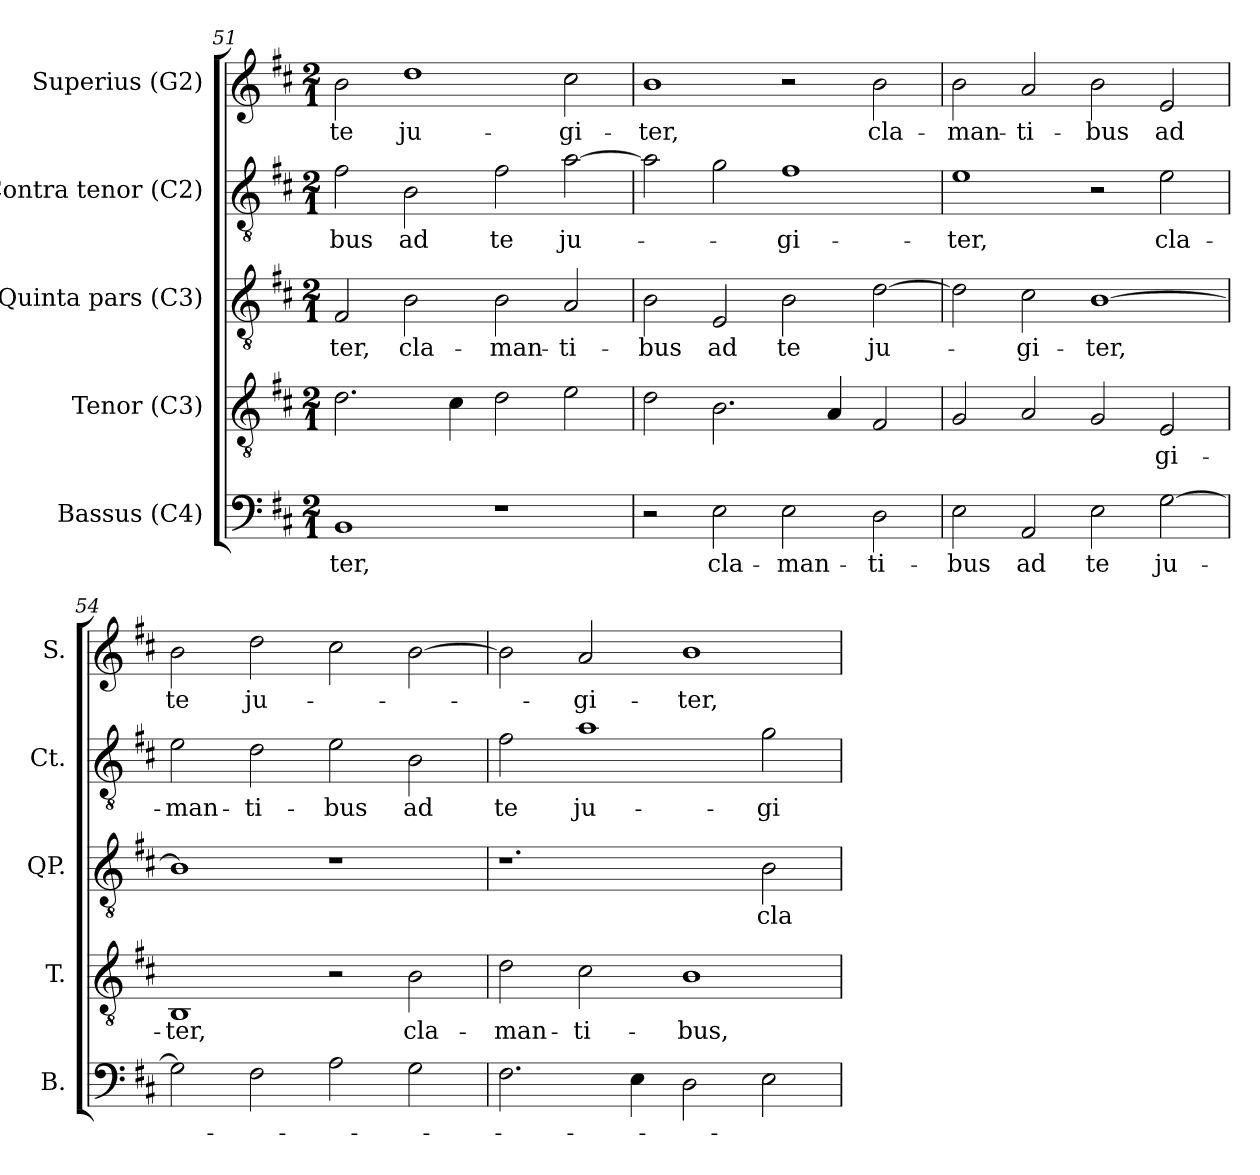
**kern	**text	**kern	**text	**kern	**text	**kern	**text	**kern	**text
*part5	*part5	*part4	*part4	*part3	*part3	*part2	*part2	*part1	*part1
*staff5	*staff5	*staff4	*staff4	*staff3	*staff3	*staff2	*staff2	*staff1	*staff1
*I"Bassus (C4)	*	*I"Tenor (C3)	*	*I"Quinta pars (C3)	*	*I"Contra tenor (C2)	*	*I"Superius (G2)	*
*I'B.	*	*I'T.	*	*I'QP.	*	*I'Ct.	*	*I'S.	*
*clefF4	*	*clefGv2	*	*clefGv2	*	*clefGv2	*	*clefG2	*
*	*	*ITrd7c12	*	*ITrd7c12	*	*	*	*	*
*k[f#c#]	*	*k[f#c#]	*	*k[f#c#]	*	*k[f#c#]	*	*k[f#c#]	*
*D:	*	*D:	*	*D:	*	*D:	*	*D:	*
*M2/1	*	*M2/1	*	*M2/1	*	*M2/1	*	*M2/1	*
=51	=51	=51	=51	=51	=51	=51	=51	=51	=51
!	!LO:LY:b:color=#000000	!	!	!	!	!	!	!	!
!	!	!	!	!	!LO:LY:b:color=#000000	!	!	!	!
!	!	!	!	!	!	!	!LO:LY:b:color=#000000	!	!
!	!	!	!	!	!	!	!	!	!LO:LY:b:color=#000000
1BBi	-ter,	2.Di\	.	2FF#i/	-ter,	2f#i\	-bus	2bi\	te
!	!	!	!	!	!LO:LY:b:color=#000000	!	!	!	!
!	!	!	!	!	!	!	!LO:LY:b:color=#000000	!	!
!	!	!	!	!	!	!	!	!	!LO:LY:b:color=#000000
.	.	.	.	2BBi\	cla-	2Bi\	ad	1ddi	ju-
.	.	4C#i\	.	.	.	.	.	.	.
!	!	!	!	!	!LO:LY:b:color=#000000	!	!	!	!
!	!	!	!	!	!	!	!LO:LY:b:color=#000000	!	!
1r	.	2Di\	.	2BBi\	-man-	2f#i\	te	.	.
!	!	!	!	!	!LO:LY:b:color=#000000	!	!	!	!
!	!	!	!	!	!	!	!LO:LY:b:color=#000000	!	!
!	!	!	!	!	!	!	!	!	!LO:LY:b:color=#000000
.	.	2Ei\	.	2AAi/	-ti-	[2ai\	ju-	2cc#i\	-gi-
=52	=52	=52	=52	=52	=52	=52	=52	=52	=52
!	!	!	!	!	!LO:LY:b:color=#000000	!	!	!	!
!	!	!	!	!	!	!	!	!	!LO:LY:b:color=#000000
2r	.	2Di\	.	2BBi\	-bus	2ai\]	.	1bi	-ter,
!	!LO:LY:b:color=#000000	!	!	!	!	!	!	!	!
!	!	!	!	!	!LO:LY:b:color=#000000	!	!	!	!
2Ei\	cla-	2.BBi\	.	2EEi/	ad	2gi\	.	.	.
!	!LO:LY:b:color=#000000	!	!	!	!	!	!	!	!
!	!	!	!	!	!LO:LY:b:color=#000000	!	!	!	!
!	!	!	!	!	!	!	!LO:LY:b:color=#000000	!	!
2Ei\	-man-	.	.	2BBi\	te	1f#i	-gi-	2r	.
.	.	4AAi/	.	.	.	.	.	.	.
!	!LO:LY:b:color=#000000	!	!	!	!	!	!	!	!
!	!	!	!	!	!LO:LY:b:color=#000000	!	!	!	!
!	!	!	!	!	!	!	!	!	!LO:LY:b:color=#000000
2Di\	-ti-	2FF#i/	.	[2Di\	ju-	.	.	2bi\	cla-
!!LO:LB:g=z
=53	=53	=53	=53	=53	=53	=53	=53	=53	=53
!	!LO:LY:b:color=#000000	!	!	!	!	!	!	!	!
!	!	!	!	!	!	!	!LO:LY:b:color=#000000	!	!
!	!	!	!	!	!	!	!	!	!LO:LY:b:color=#000000
2Ei\	-bus	2GGi/	.	2Di\]	.	1ei	-ter,	2bi\	-man-
!	!LO:LY:b:color=#000000	!	!	!	!	!	!	!	!
!	!	!	!	!	!LO:LY:b:color=#000000	!	!	!	!
!	!	!	!	!	!	!	!	!	!LO:LY:b:color=#000000
2AAi/	ad	2AAi/	.	2C#i\	-gi-	.	.	2ai/	-ti-
!	!LO:LY:b:color=#000000	!	!	!	!	!	!	!	!
!	!	!	!	!	!LO:LY:b:color=#000000	!	!	!	!
!	!	!	!	!	!	!	!	!	!LO:LY:b:color=#000000
2Ei\	te	2GGi/	.	[1BBi	-ter,	2r	.	2bi\	-bus
!	!LO:LY:b:color=#000000	!	!	!	!	!	!	!	!
!	!	!	!LO:LY:b:color=#000000	!	!	!	!	!	!
!	!	!	!	!	!	!	!LO:LY:b:color=#000000	!	!
!	!	!	!	!	!	!	!	!	!LO:LY:b:color=#000000
[2Gi\	ju-	2EEi/	-gi-	.	.	2ei\	cla-	2ei/	ad
=54	=54	=54	=54	=54	=54	=54	=54	=54	=54
!	!	!	!LO:LY:b:color=#000000	!	!	!	!	!	!
!	!	!	!	!	!	!	!LO:LY:b:color=#000000	!	!
!	!	!	!	!	!	!	!	!	!LO:LY:b:color=#000000
2Gi\]	.	1BBBi	-ter,	1BBi]	.	2ei\	-man-	2bi\	te
!	!	!	!	!	!	!	!LO:LY:b:color=#000000	!	!
!	!	!	!	!	!	!	!	!	!LO:LY:b:color=#000000
2F#i\	.	.	.	.	.	2di\	-ti-	2ddi\	ju-
!	!	!	!	!	!	!	!LO:LY:b:color=#000000	!	!
2Ai\	.	2r	.	1r	.	2ei\	-bus	2cc#i\	.
!	!	!	!LO:LY:b:color=#000000	!	!	!	!	!	!
!	!	!	!	!	!	!	!LO:LY:b:color=#000000	!	!
2Gi\	.	2BBi\	cla-	.	.	2Bi\	ad	[2bi\	.
=55	=55	=55	=55	=55	=55	=55	=55	=55	=55
!	!	!	!LO:LY:b:color=#000000	!	!	!	!	!	!
!	!	!	!	!	!	!	!LO:LY:b:color=#000000	!	!
2.F#i\	.	2Di\	-man-	1.r	.	2f#i\	te	2bi\]	.
!	!	!	!LO:LY:b:color=#000000	!	!	!	!	!	!
!	!	!	!	!	!	!	!LO:LY:b:color=#000000	!	!
!	!	!	!	!	!	!	!	!	!LO:LY:b:color=#000000
.	.	2C#i\	-ti-	.	.	1ai	ju-	2ai/	-gi-
4Ei\	.	.	.	.	.	.	.	.	.
!	!	!	!LO:LY:b:color=#000000	!	!	!	!	!	!
!	!	!	!	!	!	!	!	!	!LO:LY:b:color=#000000
2Di\	.	1BBi	-bus,	.	.	.	.	1bi	-ter,
!	!	!	!	!	!LO:LY:b:color=#000000	!	!	!	!
!	!	!	!	!	!	!	!LO:LY:b:color=#000000	!	!
2Ei\	.	.	.	2BBi\	cla-	2gi\	-gi-	.	.
=	=	=	=	=	=	=	=	=	=
*-	*-	*-	*-	*-	*-	*-	*-	*-	*-
